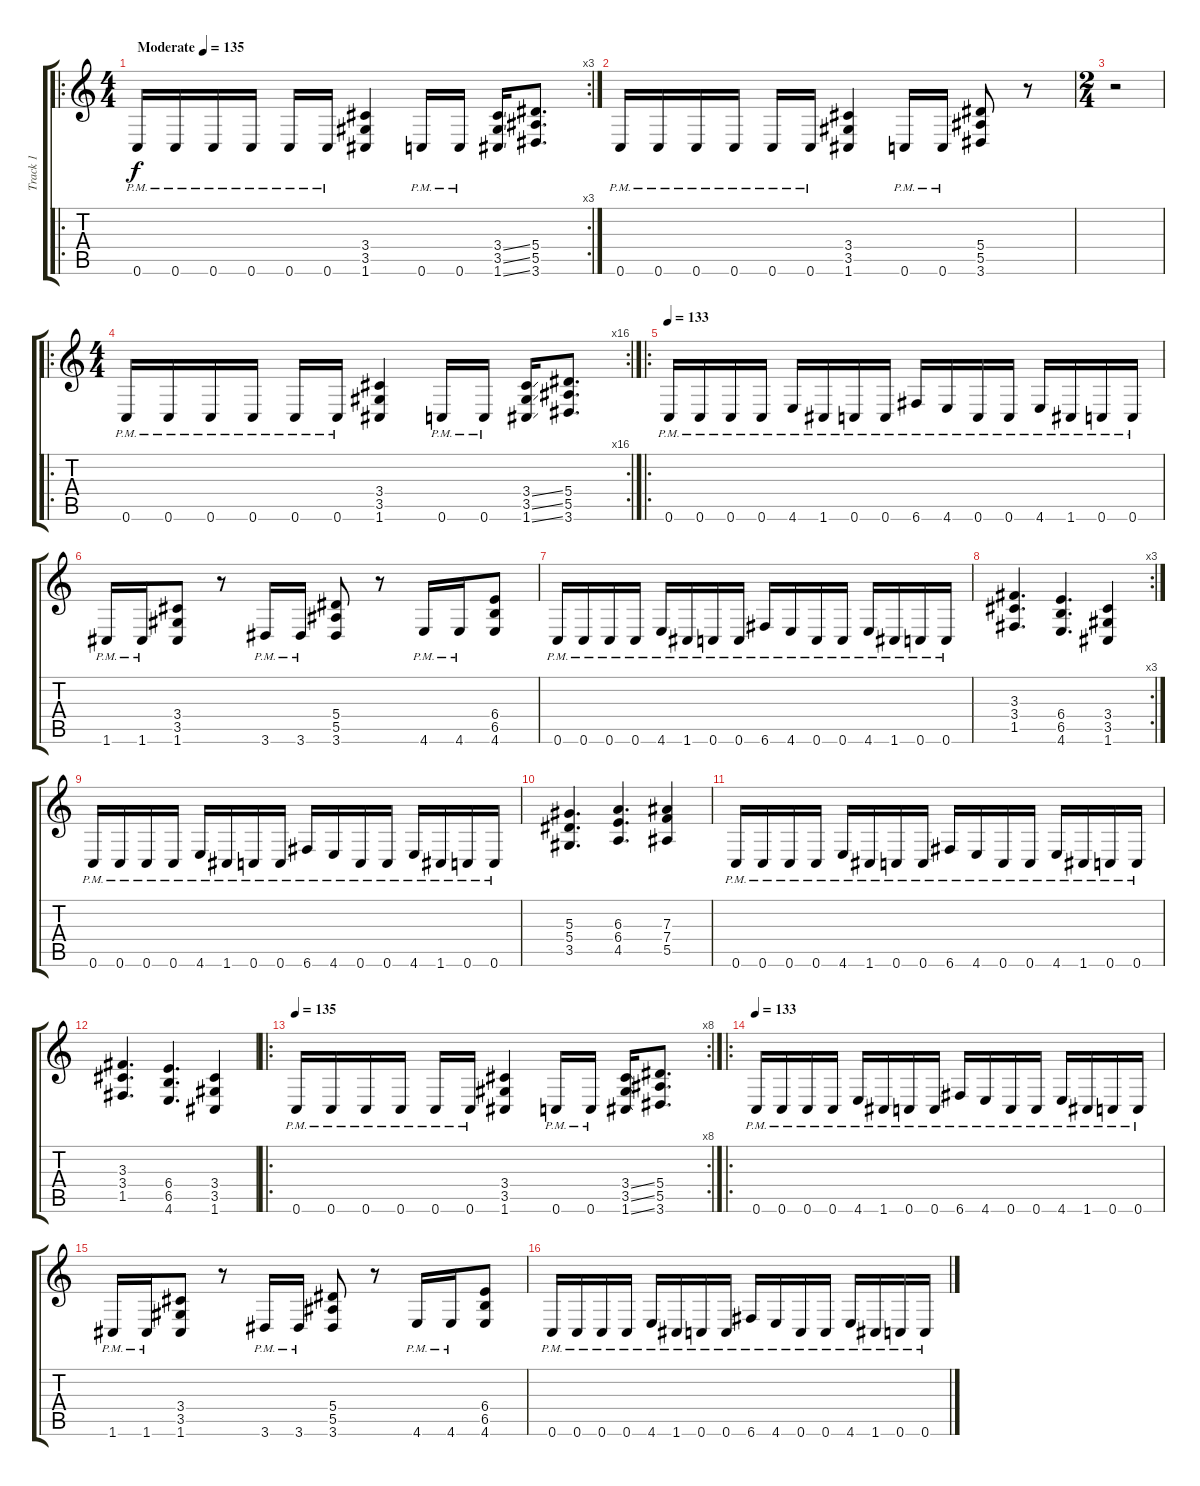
\track ("Track 1" "Track 1") {instrument distortionguitar}
\staff {score tabs}
\tuning (C4 G3 Eb3 Bb2 F2 C2) {hide}
\ro
\rc 3
\ts (4 4)
\tempo (135 "Moderate")
\clef g2
\ks c
0.6{pm}.16{dy f instrument distortionguitar} 0.6{pm}.16 0.6{pm}.16 0.6{pm}.16 0.6{pm}.16 0.6{pm}.16 (3.4 3.5 1.6).4 0.6{pm}.16 0.6{pm}.16 (3.4{ss} 3.5{ss} 1.6{ss}).16 (5.4 5.5 3.6).8{d} |
0.6{pm}.16 0.6{pm}.16 0.6{pm}.16 0.6{pm}.16 0.6{pm}.16 0.6{pm}.16 (3.4 3.5 1.6).4 0.6{pm}.16 0.6{pm}.16 (5.4 5.5 3.6).8 r.8 |
\ts (2 4)
r.2 |
\ro
\rc 16
\ts (4 4)
0.6{pm}.16 0.6{pm}.16 0.6{pm}.16 0.6{pm}.16 0.6{pm}.16 0.6{pm}.16 (3.4 3.5 1.6).4 0.6{pm}.16 0.6{pm}.16 (3.4{ss} 3.5{ss} 1.6{ss}).16 (5.4 5.5 3.6).8{d} |
\ro
\tempo 133
0.6{pm}.16 0.6{pm}.16 0.6{pm}.16 0.6{pm}.16 4.6{pm}.16 1.6{pm}.16 0.6{pm}.16 0.6{pm}.16 6.6{pm}.16 4.6{pm}.16 0.6{pm}.16 0.6{pm}.16 4.6{pm}.16 1.6{pm}.16 0.6{pm}.16 0.6{pm}.16 |
1.6{pm}.16 1.6{pm}.16 (3.4 3.5 1.6).8 r.8 3.6{pm}.16 3.6{pm}.16 (5.4 5.5 3.6).8 r.8 4.6{pm}.16 4.6{pm}.16 (6.4 6.5 4.6).8 |
0.6{pm}.16 0.6{pm}.16 0.6{pm}.16 0.6{pm}.16 4.6{pm}.16 1.6{pm}.16 0.6{pm}.16 0.6{pm}.16 6.6{pm}.16 4.6{pm}.16 0.6{pm}.16 0.6{pm}.16 4.6{pm}.16 1.6{pm}.16 0.6{pm}.16 0.6{pm}.16 |
\rc 3
(3.3 3.4 1.5).4{d} (6.4 6.5 4.6).4{d} (3.4 3.5 1.6).4 |
0.6{pm}.16 0.6{pm}.16 0.6{pm}.16 0.6{pm}.16 4.6{pm}.16 1.6{pm}.16 0.6{pm}.16 0.6{pm}.16 6.6{pm}.16 4.6{pm}.16 0.6{pm}.16 0.6{pm}.16 4.6{pm}.16 1.6{pm}.16 0.6{pm}.16 0.6{pm}.16 |
(5.3 5.4 3.5).4{d} (6.3 6.4 4.5).4{d} (7.3 7.4 5.5).4 |
0.6{pm}.16 0.6{pm}.16 0.6{pm}.16 0.6{pm}.16 4.6{pm}.16 1.6{pm}.16 0.6{pm}.16 0.6{pm}.16 6.6{pm}.16 4.6{pm}.16 0.6{pm}.16 0.6{pm}.16 4.6{pm}.16 1.6{pm}.16 0.6{pm}.16 0.6{pm}.16 |
(3.3 3.4 1.5).4{d} (6.4 6.5 4.6).4{d} (3.4 3.5 1.6).4 |
\ro
\rc 8
\tempo 135
0.6{pm}.16 0.6{pm}.16 0.6{pm}.16 0.6{pm}.16 0.6{pm}.16 0.6{pm}.16 (3.4 3.5 1.6).4 0.6{pm}.16 0.6{pm}.16 (3.4{ss} 3.5{ss} 1.6{ss}).16 (5.4 5.5 3.6).8{d} |
\ro
\tempo 133
0.6{pm}.16 0.6{pm}.16 0.6{pm}.16 0.6{pm}.16 4.6{pm}.16 1.6{pm}.16 0.6{pm}.16 0.6{pm}.16 6.6{pm}.16 4.6{pm}.16 0.6{pm}.16 0.6{pm}.16 4.6{pm}.16 1.6{pm}.16 0.6{pm}.16 0.6{pm}.16 |
1.6{pm}.16 1.6{pm}.16 (3.4 3.5 1.6).8 r.8 3.6{pm}.16 3.6{pm}.16 (5.4 5.5 3.6).8 r.8 4.6{pm}.16 4.6{pm}.16 (6.4 6.5 4.6).8 |
0.6{pm}.16 0.6{pm}.16 0.6{pm}.16 0.6{pm}.16 4.6{pm}.16 1.6{pm}.16 0.6{pm}.16 0.6{pm}.16 6.6{pm}.16 4.6{pm}.16 0.6{pm}.16 0.6{pm}.16 4.6{pm}.16 1.6{pm}.16 0.6{pm}.16 0.6{pm}.16
